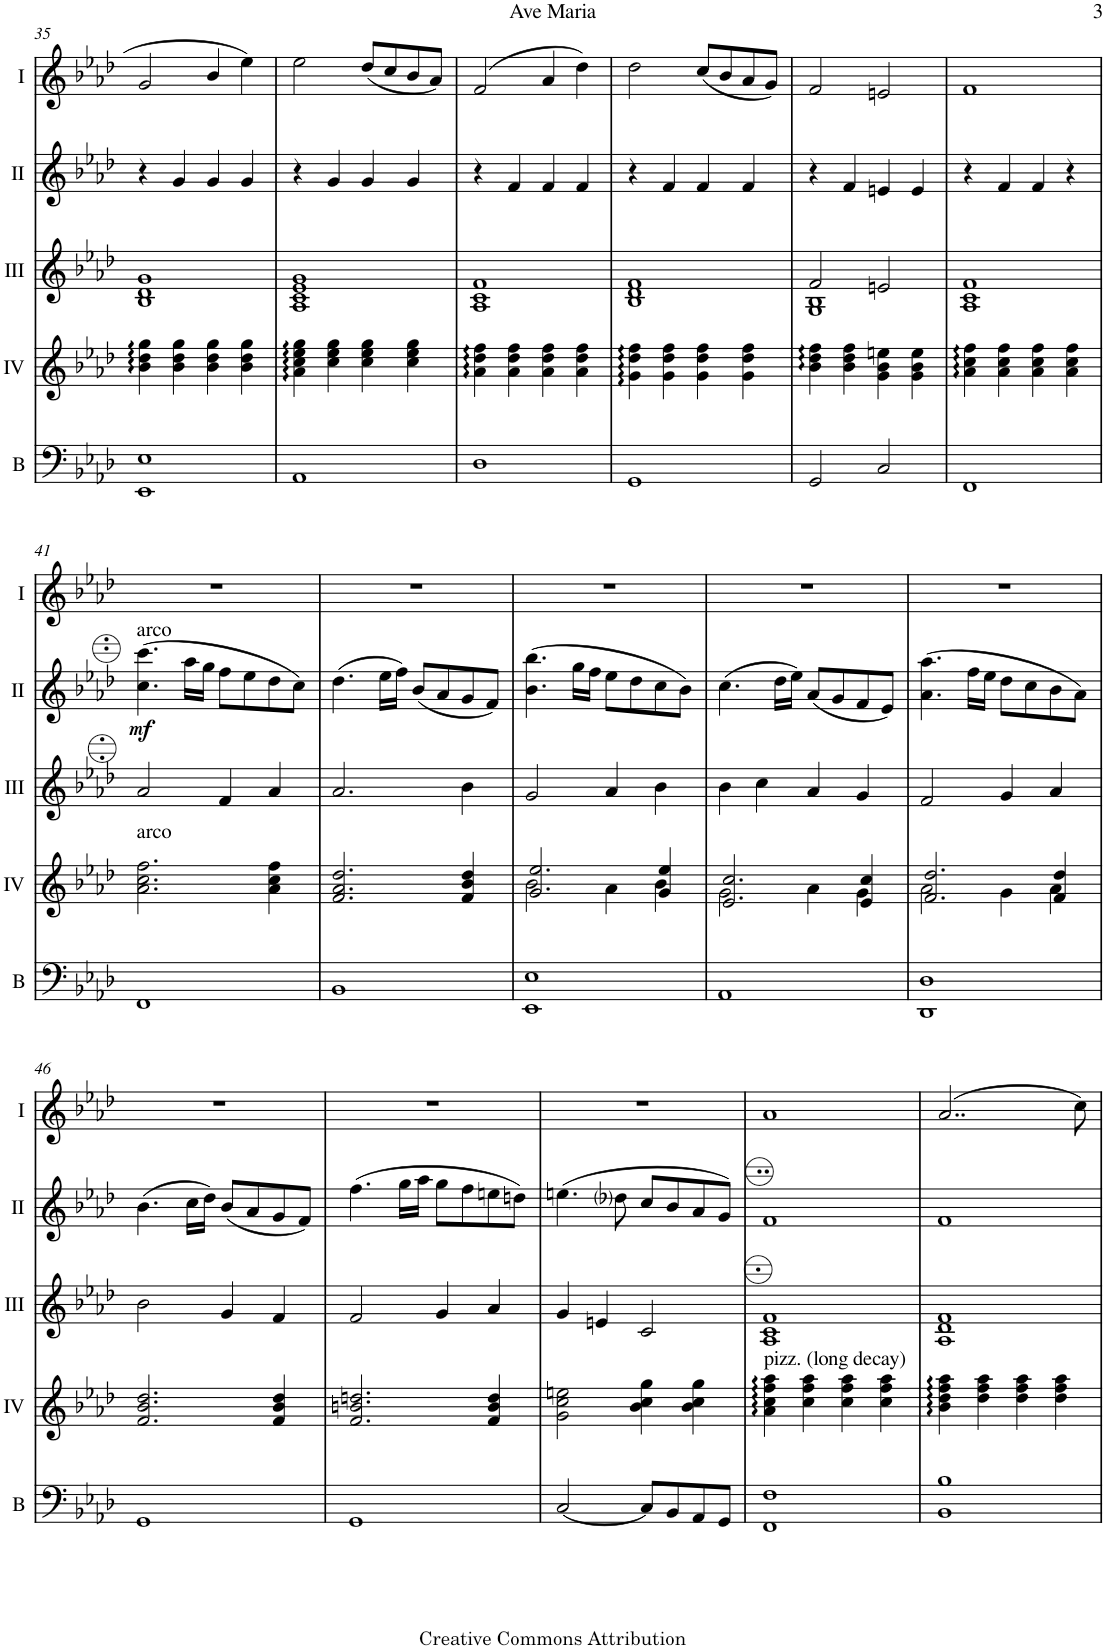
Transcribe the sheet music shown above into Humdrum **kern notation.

**kern	**kern	**kern	**kern	**dynam	**kern
*part5	*part4	*part3	*part2	*part2	*part1
*staff5	*staff4	*staff3	*staff2	*staff2	*staff1
*I"Bass	*I"Acc. 4	*I"Acc. 3	*I"Acc. 2	*	*I"Acc. 1
*I'B	*	*	*	*	*
!!LO:PB:g=z
*clefF4	*clefG2	*clefG2	*clefG2	*	*clefG2
*Trd7c12	*Trd7c12	*	*	*	*
*k[b-e-a-d-]	*k[b-e-a-d-]	*k[b-e-a-d-]	*k[b-e-a-d-]	*	*k[b-e-a-d-]
*M4/4	*M4/4	*M4/4	*M4/4	*	*M4/4
*met(c)	*met(c)	*met(c)	*met(c)	*	*met(c)
=35	=35	=35	=35	=35	=35
1EE- 1E-	4b-\ 4dd-\ 4gg\	1B- 1d- 1g	4r	.	2g/
.	4b-\ 4dd-\ 4gg\	.	4g/	.	.
.	4b-\ 4dd-\ 4gg\	.	4g/	.	4b-/
.	4b-\ 4dd-\ 4gg\	.	4g/	.	4ee-\
=36	=36	=36	=36	=36	=36
1AA-	4a-\ 4cc\ 4ee-\ 4gg\	1A- 1c 1e- 1g	4r	.	2ee-\
.	4cc\ 4ee-\ 4gg\	.	4g/	.	.
.	4cc\ 4ee-\ 4gg\	.	4g/	.	(<8dd-/L
.	.	.	.	.	8cc/
.	4cc\ 4ee-\ 4gg\	.	4g/	.	8b-/
.	.	.	.	.	8a-/J)
=37	=37	=37	=37	=37	=37
1D-	4a-\ 4dd-\ 4ff\	1A- 1c 1f	4r	.	(>2f/
.	4a-\ 4dd-\ 4ff\	.	4f/	.	.
.	4a-\ 4dd-\ 4ff\	.	4f/	.	4a-/
.	4a-\ 4dd-\ 4ff\	.	4f/	.	4dd-\)
=38	=38	=38	=38	=38	=38
1GG	4g\ 4dd-\ 4ff\	1B- 1d- 1f	4r	.	2dd-\
.	4g\ 4dd-\ 4ff\	.	4f/	.	.
.	4g\ 4dd-\ 4ff\	.	4f/	.	(<8cc/L
.	.	.	.	.	8b-/
.	4g\ 4dd-\ 4ff\	.	4f/	.	8a-/
.	.	.	.	.	8g/J)
=39	=39	=39	=39	=39	=39
*	*	*^	*	*	*
2GG/	4b-\ 4dd-\ 4ff\	2f/	1G 1B-	4r	.	2f/
.	4b-\ 4dd-\ 4ff\	.	.	4f/	.	.
2C/	4g\ 4b-\ 4een\	2en/	.	4en/	.	2en/
.	4g\ 4b-\ 4ee\	.	.	4e/	.	.
*	*	*v	*v	*	*	*
=40	=40	=40	=40	=40	=40
1FF	4a-\ 4cc\ 4ff\	1A- 1c 1f	4r	.	1f
.	4a-\ 4cc\ 4ff\	.	4f/	.	.
.	4a-\ 4cc\ 4ff\	.	4f/	.	.
.	4a-\ 4cc\ 4ff\	.	4r	.	.
!!LO:LB:g=z
=41	=41	=41	=41	=41	=41
!	!	!	!LO:TX:a:t=arco	!	!
!	!LO:TX:a:t=arco	!	!	!	!
!	!	!	!	!LO:DY:b	!
1FF	2.a-\ 2.cc\ 2.ff\	2A-/	(4.cc\ 4.ccc\	mf	1r
.	.	.	16aa-\LL	.	.
.	.	.	16gg\JJ	.	.
.	.	4F/	8ff\L	.	.
.	.	.	8ee-\	.	.
.	4a-\ 4cc\ 4ff\	4A-/	8dd-\	.	.
.	.	.	8cc\J)	.	.
=42	=42	=42	=42	=42	=42
1BB-	2.f/ 2.a-/ 2.dd-/	2.A-/	(4.dd-\	.	1r
.	.	.	16ee-\LL	.	.
.	.	.	16ff\JJ)	.	.
.	.	.	(8b-/L	.	.
.	.	.	8a-/	.	.
.	4f/ 4b-/ 4dd-/	4B-\	8g/	.	.
.	.	.	8f/J)	.	.
=43	=43	=43	=43	=43	=43
*	*^	*	*	*	*
1EE- 1E-	2.g/ 2.ee-/	2b-\	2G/	(4.b-\ 4.bb-\	.	1r
.	.	.	.	16gg\LL	.	.
.	.	.	.	16ff\JJ	.	.
.	.	4a-\	4A-/	8ee-\L	.	.
.	.	.	.	8dd-\	.	.
.	4g/ 4ee-/	4b-\	4B-\	8cc\	.	.
.	.	.	.	8b-\J)	.	.
=44	=44	=44	=44	=44	=44	=44
1AA-	2.e-/ 2.cc/	2g\	4B-\	(4.cc\	.	1r
.	.	.	4c\	.	.	.
.	.	.	.	16dd-\LL	.	.
.	.	.	.	16ee-\JJ)	.	.
.	.	4a-\	4A-/	(8a-/L	.	.
.	.	.	.	8g/	.	.
.	4e-/ 4cc/	4g\	4G/	8f/	.	.
.	.	.	.	8e-/J)	.	.
=45	=45	=45	=45	=45	=45	=45
1DD- 1D-	2.f/ 2.dd-/	2a-\	2F/	(4.a-\ 4.aa-\	.	1r
.	.	.	.	16ff\LL	.	.
.	.	.	.	16ee-\JJ	.	.
.	.	4g\	4G/	8dd-\L	.	.
.	.	.	.	8cc\	.	.
.	4f/ 4dd-/	4a-\	4A-/	8b-\	.	.
.	.	.	.	8a-\J)	.	.
*	*v	*v	*	*	*	*
!!LO:LB:g=z
=46	=46	=46	=46	=46	=46
1GG	2.f/ 2.b-/ 2.dd-/	2B-\	(4.b-\	.	1r
.	.	.	16cc\LL	.	.
.	.	.	16dd-\JJ)	.	.
.	.	4G/	(8b-/L	.	.
.	.	.	8a-/	.	.
.	4f/ 4b-/ 4dd-/	4F/	8g/	.	.
.	.	.	8f/J)	.	.
=47	=47	=47	=47	=47	=47
1GG	2.f/ 2.bn/ 2.ddn/	2F/	(4.ff\	.	1r
.	.	.	16gg\LL	.	.
.	.	.	16aa-\JJ	.	.
.	.	4G/	8gg\L	.	.
.	.	.	8ff\	.	.
.	4f/ 4b/ 4dd/	4A-/	8een\	.	.
.	.	.	8ddn\J)	.	.
=48	=48	=48	=48	=48	=48
[2C/	2g\ 2cc\ 2een\	4G/	(4.een\	.	1r
.	.	4En/	.	.	.
.	.	.	8dd-i\	.	.
8C/L]	4b-\ 4cc\ 4gg\	2C/	8cc/L	.	.
8BB-/	.	.	8b-/	.	.
8AA-/	4b-\ 4cc\ 4gg\	.	8a-/	.	.
8GG/J	.	.	8g/J)	.	.
=49	=49	=49	=49	=49	=49
!	!LO:TX:a:t=pizz. (long decay)	!	!	!	!
1FF 1F	4a-\ 4cc\ 4ff\ 4aa-\	1A- 1c 1f	1f	.	1a-
.	4cc\ 4ff\ 4aa-\	.	.	.	.
.	4cc\ 4ff\ 4aa-\	.	.	.	.
.	4cc\ 4ff\ 4aa-\	.	.	.	.
=50	=50	=50	=50	=50	=50
1BB- 1B-	4b-\ 4dd-\ 4ff\ 4aa-\	1A- 1d- 1f	1f	.	(2..a-/
.	4dd-\ 4ff\ 4aa-\	.	.	.	.
.	4dd-\ 4ff\ 4aa-\	.	.	.	.
.	4dd-\ 4ff\ 4aa-\	.	.	.	.
.	.	.	.	.	8cc\)
=	=	=	=	=	=
*-	*-	*-	*-	*-	*-
